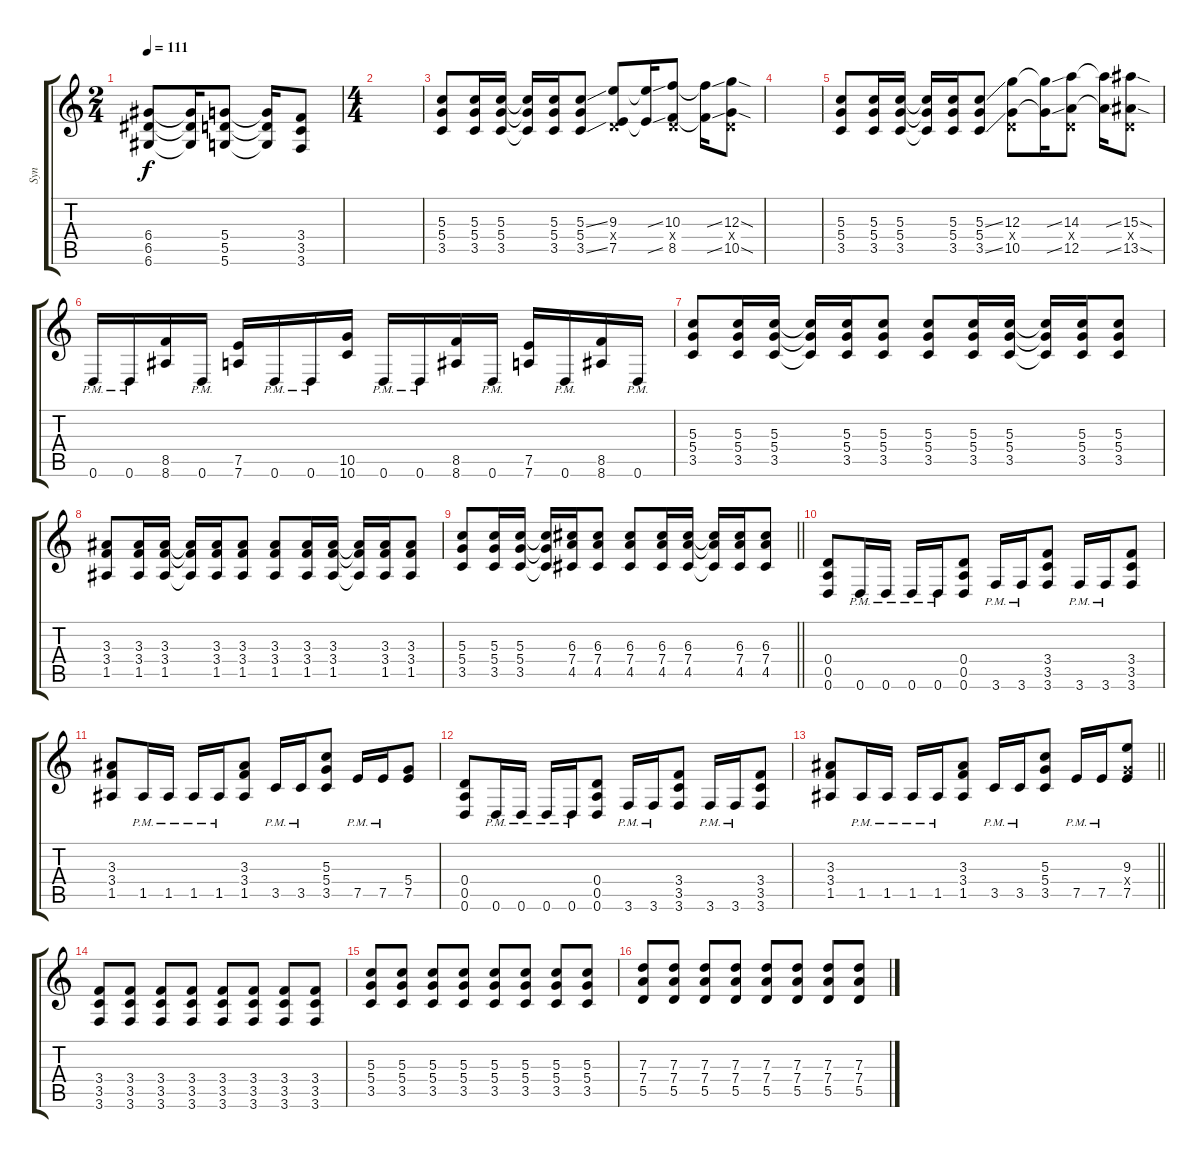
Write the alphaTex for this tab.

\track ("Syn" "Syn") {instrument distortionguitar}
\staff {score tabs}
\tuning (E4 B3 G3 D3 A2 D2) {hide}
\ts (2 4)
\tempo 111
\clef g2
\ks c
(6.4 6.5 6.6).8{dy f} (6.4{t} 6.5{t} 6.6{t}).16 (5.4 5.5 5.6).8 (5.4{t} 5.5{t} 5.6{t}).16 (3.4 3.5 3.6).8 |
\ts (4 4)
|
(5.3 5.4 3.5).8 (5.3 5.4 3.5).16 (5.3 5.4 3.5).16 (5.3{t} 5.4{t} 3.5{t}).16 (5.3 5.4 3.5).16 (5.3{ss} 5.4 3.5{ss}).8 (9.3 0.4{x} 7.5).8 (9.3{ss t} 7.5{ss t}).16 (10.3 0.4{x} 8.5).8 (10.3{ss t} 8.5{ss t}).16 (12.3{sod} 0.4{x} 10.5{sod}).8 |
|
(5.3 5.4 3.5).8 (5.3 5.4 3.5).16 (5.3 5.4 3.5).16 (5.3{t} 5.4{t} 3.5{t}).16 (5.3 5.4 3.5).16 (5.3{ss} 5.4 3.5{ss}).8 (12.3 0.4{x} 10.5).8 (12.3{ss t} 10.5{ss t}).16 (14.3 0.4{x} 12.5).8 (14.3{ss t} 12.5{ss t}).16 (15.3{sod} 0.4{x} 13.5{sod}).8 |
0.6{pm}.16 0.6{pm}.16 (8.5 8.6).16 0.6{pm}.16 (7.5 7.6).16 0.6{pm}.16 0.6{pm}.16 (10.5 10.6).16 0.6{pm}.16 0.6{pm}.16 (8.5 8.6).16 0.6{pm}.16 (7.5 7.6).16 0.6{pm}.16 (8.5 8.6).16 0.6{pm}.16 |
(5.3 5.4 3.5).8 (5.3 5.4 3.5).16 (5.3 5.4 3.5).16 (5.3{t} 5.4{t} 3.5{t}).16 (5.3 5.4 3.5).16 (5.3 5.4 3.5).8 (5.3 5.4 3.5).8 (5.3 5.4 3.5).16 (5.3 5.4 3.5).16 (5.3{t} 5.4{t} 3.5{t}).16 (5.3 5.4 3.5).16 (5.3 5.4 3.5).8 |
(3.3 3.4 1.5).8 (3.3 3.4 1.5).16 (3.3 3.4 1.5).16 (3.3{t} 3.4{t} 1.5{t}).16 (3.3 3.4 1.5).16 (3.3 3.4 1.5).8 (3.3 3.4 1.5).8 (3.3 3.4 1.5).16 (3.3 3.4 1.5).16 (3.3{t} 3.4{t} 1.5{t}).16 (3.3 3.4 1.5).16 (3.3 3.4 1.5).8 |
\barLineRight lightlight
(5.3 5.4 3.5).8 (5.3 5.4 3.5).16 (5.3 5.4 3.5).16 (5.3{t} 5.4{t} 3.5{t}).16 (6.3 7.4 4.5).16 (6.3 7.4 4.5).8 (6.3 7.4 4.5).8 (6.3 7.4 4.5).16 (6.3 7.4 4.5).16 (6.3{t} 7.4{t} 4.5{t}).16 (6.3 7.4 4.5).16 (6.3 7.4 4.5).8 |
(0.4 0.5 0.6).8 0.6{pm}.16 0.6{pm}.16 0.6{pm}.16 0.6{pm}.16 (0.4 0.5 0.6).8 3.6{pm}.16 3.6{pm}.16 (3.4 3.5 3.6).8 3.6{pm}.16 3.6{pm}.16 (3.4 3.5 3.6).8 |
(3.3 3.4 1.5).8 1.5{pm}.16 1.5{pm}.16 1.5{pm}.16 1.5{pm}.16 (3.3 3.4 1.5).8 3.5{pm}.16 3.5{pm}.16 (5.3 5.4 3.5).8 7.5{pm}.16 7.5{pm}.16 (5.4 7.5).8 |
(0.4 0.5 0.6).8 0.6{pm}.16 0.6{pm}.16 0.6{pm}.16 0.6{pm}.16 (0.4 0.5 0.6).8 3.6{pm}.16 3.6{pm}.16 (3.4 3.5 3.6).8 3.6{pm}.16 3.6{pm}.16 (3.4 3.5 3.6).8 |
\barLineRight lightlight
(3.3 3.4 1.5).8 1.5{pm}.16 1.5{pm}.16 1.5{pm}.16 1.5{pm}.16 (3.3 3.4 1.5).8 3.5{pm}.16 3.5{pm}.16 (5.3 5.4 3.5).8 7.5{pm}.16 7.5{pm}.16 (9.3 5.4{x} 7.5).8 |
(3.4 3.5 3.6).8 (3.4 3.5 3.6).8 (3.4 3.5 3.6).8 (3.4 3.5 3.6).8 (3.4 3.5 3.6).8 (3.4 3.5 3.6).8 (3.4 3.5 3.6).8 (3.4 3.5 3.6).8 |
(5.3 5.4 3.5).8 (5.3 5.4 3.5).8 (5.3 5.4 3.5).8 (5.3 5.4 3.5).8 (5.3 5.4 3.5).8 (5.3 5.4 3.5).8 (5.3 5.4 3.5).8 (5.3 5.4 3.5).8 |
(7.3 7.4 5.5).8 (7.3 7.4 5.5).8 (7.3 7.4 5.5).8 (7.3 7.4 5.5).8 (7.3 7.4 5.5).8 (7.3 7.4 5.5).8 (7.3 7.4 5.5).8 (7.3 7.4 5.5).8
